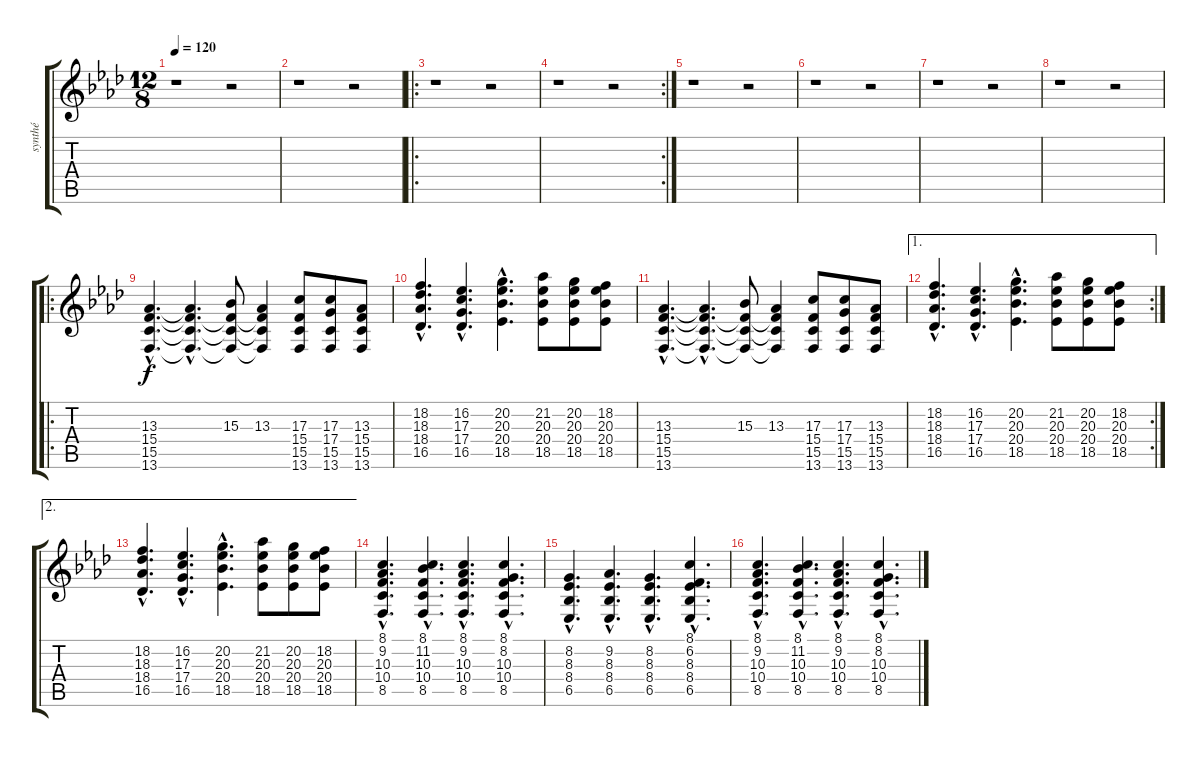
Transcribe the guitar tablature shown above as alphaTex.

\track ("synthé" "synthé") {instrument choiraahs}
\staff {score tabs}
\tuning (E4 B3 G3 D3 A2 E2) {hide}
\ts (12 8)
\tempo 120
\clef g2
\ks fminor
r.1{dy f instrument choiraahs} r.2 |
r.1 r.2 |
\ro
r.1 r.2 |
\rc 2
r.1 r.2 |
r.1 r.2 |
r.1 r.2 |
r.1 r.2 |
r.1 r.2 |
\ro
(13.3{hac} 15.4{hac} 15.5{hac} 13.6{hac}).4{d} (13.3{hac t} 15.4{hac t} 15.5{hac t} 13.6{hac t}).4{d} (15.3 15.4{t} 15.5{t} 13.6{t}).8 (13.3 15.4{t} 15.5{t} 13.6{t}).4 (17.3 15.4 15.5 13.6).8 (17.3 17.4 15.5 13.6).8 (13.3 15.4 15.5 13.6).8 |
(18.2{hac} 18.3{hac} 18.4{hac} 16.5{hac}).4{d} (16.2{hac} 17.3{hac} 17.4{hac} 16.5{hac}).4{d} (20.2{hac} 20.3{hac} 20.4{hac} 18.5{hac}).4{d} (21.2 20.3 20.4 18.5).8 (20.2 20.3 20.4 18.5).8 (18.2 20.3 20.4 18.5).8 |
(13.3{hac} 15.4{hac} 15.5{hac} 13.6{hac}).4{d} (13.3{hac t} 15.4{hac t} 15.5{hac t} 13.6{hac t}).4{d} (15.3 15.4{t} 15.5{t} 13.6{t}).8 (13.3 15.4{t} 15.5{t} 13.6{t}).4 (17.3 15.4 15.5 13.6).8 (17.3 17.4 15.5 13.6).8 (13.3 15.4 15.5 13.6).8 |
\ae 1
\rc 2
(18.2{hac} 18.3{hac} 18.4{hac} 16.5{hac}).4{d} (16.2{hac} 17.3{hac} 17.4{hac} 16.5{hac}).4{d} (20.2{hac} 20.3{hac} 20.4{hac} 18.5{hac}).4{d} (21.2 20.3 20.4 18.5).8 (20.2 20.3 20.4 18.5).8 (18.2 20.3 20.4 18.5).8 |
\ae 2
(18.2{hac} 18.3{hac} 18.4{hac} 16.5{hac}).4{d} (16.2{hac} 17.3{hac} 17.4{hac} 16.5{hac}).4{d} (20.2{hac} 20.3{hac} 20.4{hac} 18.5{hac}).4{d} (21.2 20.3 20.4 18.5).8 (20.2 20.3 20.4 18.5).8 (18.2 20.3 20.4 18.5).8 |
(8.1 9.2{hac} 10.3{hac} 10.4{hac} 8.5{hac}).4{d} (8.1 11.2{hac} 10.3{hac} 10.4{hac} 8.5{hac}).4{d} (8.1 9.2{hac} 10.3{hac} 10.4{hac} 8.5{hac}).4{d} (8.1 8.2{hac} 10.3{hac} 10.4{hac} 8.5{hac}).4{d} |
(8.2{hac} 8.3{hac} 8.4{hac} 6.5{hac}).4{d} (9.2{hac} 8.3{hac} 8.4{hac} 6.5{hac}).4{d} (8.2{hac} 8.3{hac} 8.4{hac} 6.5{hac}).4{d} (8.1{hac} 6.2{hac} 8.3{hac} 8.4{hac} 6.5{hac}).4{d} |
(8.1 9.2{hac} 10.3{hac} 10.4{hac} 8.5{hac}).4{d} (8.1 11.2{hac} 10.3{hac} 10.4{hac} 8.5{hac}).4{d} (8.1 9.2{hac} 10.3{hac} 10.4{hac} 8.5{hac}).4{d} (8.1 8.2{hac} 10.3{hac} 10.4{hac} 8.5{hac}).4{d}
